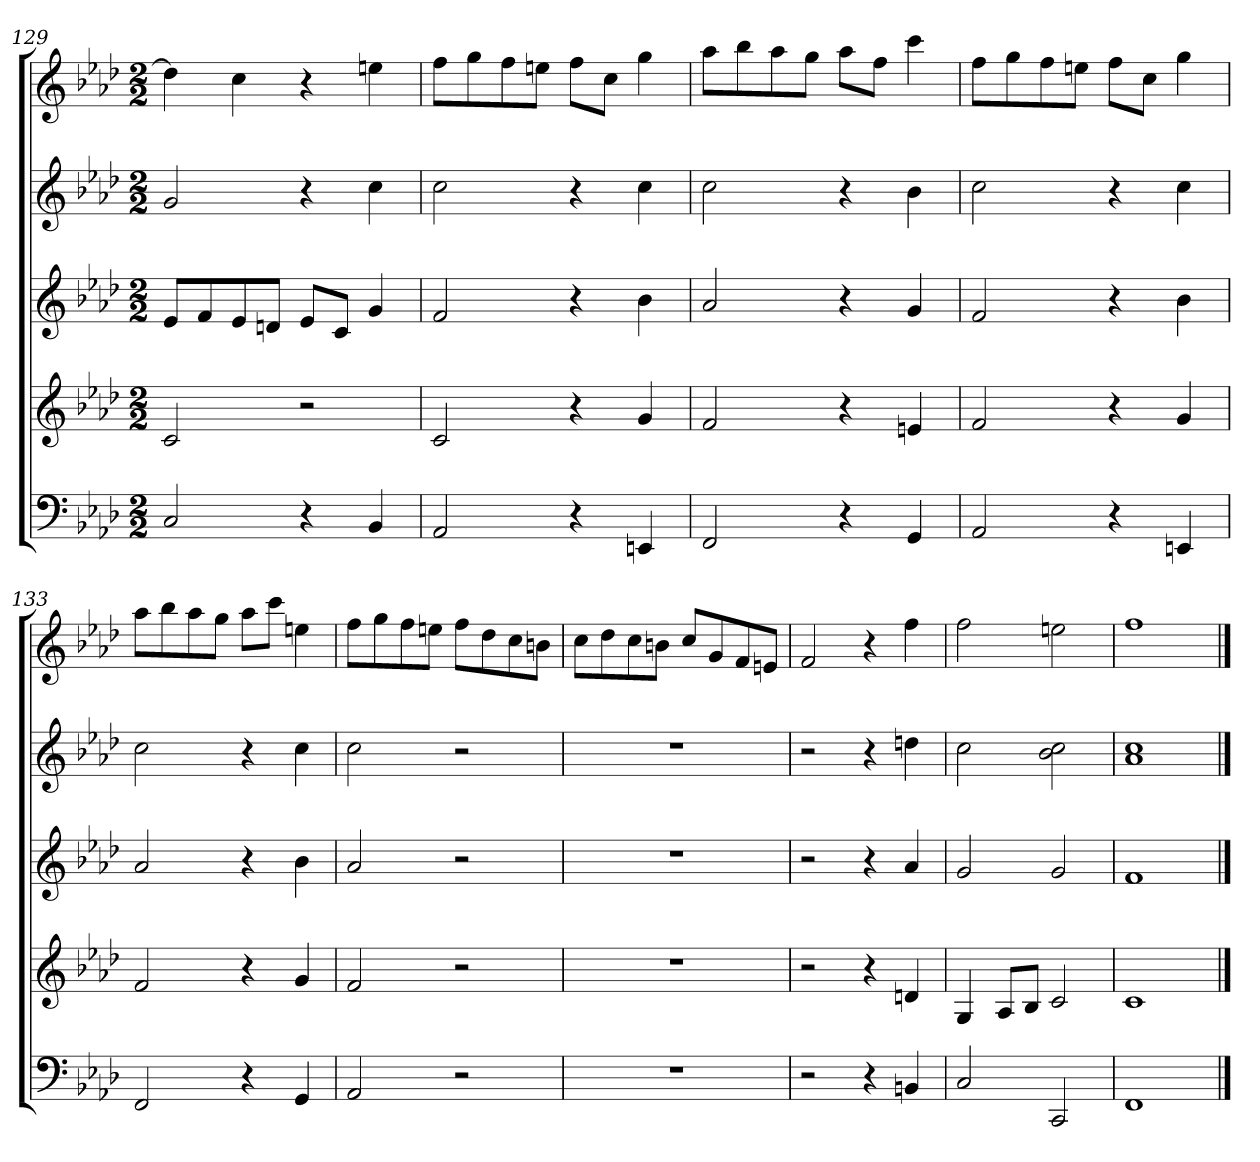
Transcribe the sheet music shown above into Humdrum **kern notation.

**kern	**kern	**kern	**kern	**kern
*part5	*part4	*part3	*part2	*part1
*staff5	*staff4	*staff3	*staff2	*staff1
*k[b-e-a-d-]	*k[b-e-a-d-]	*k[b-e-a-d-]	*k[b-e-a-d-]	*k[b-e-a-d-]
*M2/2	*M2/2	*M2/2	*M2/2	*M2/2
=129	=129	=129	=129	=129
2C	2c	8e-L	2g	4dd]
.	.	8f	.	.
.	.	8e-	.	4cc
.	.	8dnJ	.	.
4r	2r	8e-L	4r	4r
.	.	8cJ	.	.
4BB-	.	4g	4cc	4een
=130	=130	=130	=130	=130
2AA-	2c	2f	2cc	8ffL
.	.	.	.	8gg
.	.	.	.	8ff
.	.	.	.	8eenJ
4r	4r	4r	4r	8ffL
.	.	.	.	8ccJ
4EEn	4g	4b-	4cc	4gg
=131	=131	=131	=131	=131
2FF	2f	2a-	2cc	8aa-L
.	.	.	.	8bb-
.	.	.	.	8aa-
.	.	.	.	8ggJ
4r	4r	4r	4r	8aa-L
.	.	.	.	8ffJ
4GG	4en	4g	4b-	4ccc
=132	=132	=132	=132	=132
2AA-	2f	2f	2cc	8ffL
.	.	.	.	8gg
.	.	.	.	8ff
.	.	.	.	8eenJ
4r	4r	4r	4r	8ffL
.	.	.	.	8ccJ
4EEn	4g	4b-	4cc	4gg
=133	=133	=133	=133	=133
2FF	2f	2a-	2cc	8aa-L
.	.	.	.	8bb-
.	.	.	.	8aa-
.	.	.	.	8ggJ
4r	4r	4r	4r	8aa-L
.	.	.	.	8cccJ
4GG	4g	4b-	4cc	4een
=134	=134	=134	=134	=134
2AA-	2f	2a-	2cc	8ffL
.	.	.	.	8gg
.	.	.	.	8ff
.	.	.	.	8eenJ
2r	2r	2r	2r	8ffL
.	.	.	.	8dd-
.	.	.	.	8cc
.	.	.	.	8bnJ
=135	=135	=135	=135	=135
1r	1r	1r	1r	8ccL
.	.	.	.	8dd-
.	.	.	.	8cc
.	.	.	.	8bnJ
.	.	.	.	8ccL
.	.	.	.	8g
.	.	.	.	8f
.	.	.	.	8enJ
=136	=136	=136	=136	=136
2r	2r	2r	2r	2f
4r	4r	4r	4r	4r
4BBn	4dn	4a-	4ddn	4ff
=137	=137	=137	=137	=137
2C	4G	2g	2cc	2ff
.	8A-L	.	.	.
.	8B-J	.	.	.
2CC	2c	2g	2b- 2cc	2een
=138	=138	=138	=138	=138
1FF	1c	1f	1a- 1cc	1ff
==	==	==	==	==
*-	*-	*-	*-	*-
